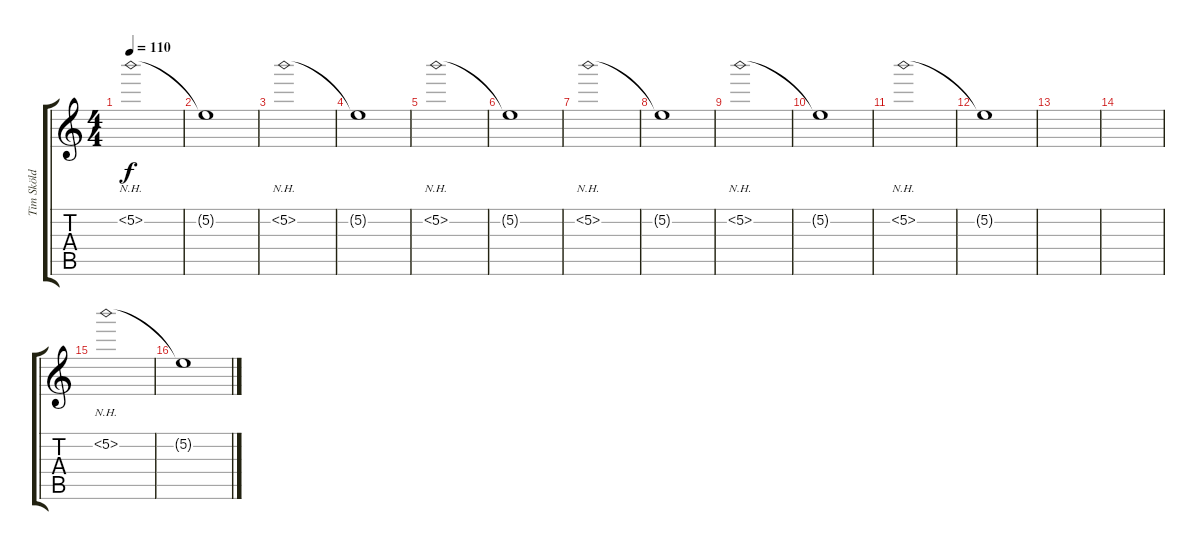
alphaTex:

\track ("Tim Sköld" "Tim Sköld") {instrument acousticguitarsteel}
\staff {score tabs}
\tuning (E4 B3 G3 D3 A2 E2) {hide}
\ts (4 4)
\tempo 110
\clef g2
\ks c
5.2{nh}.1{dy f} |
5.2{t}.1 |
5.2{nh}.1 |
5.2{t}.1 |
5.2{nh}.1 |
5.2{t}.1 |
5.2{nh}.1 |
5.2{t}.1 |
5.2{nh}.1 |
5.2{t}.1 |
5.2{nh}.1 |
5.2{t}.1 |
|
|
5.2{nh}.1 |
5.2{t}.1
